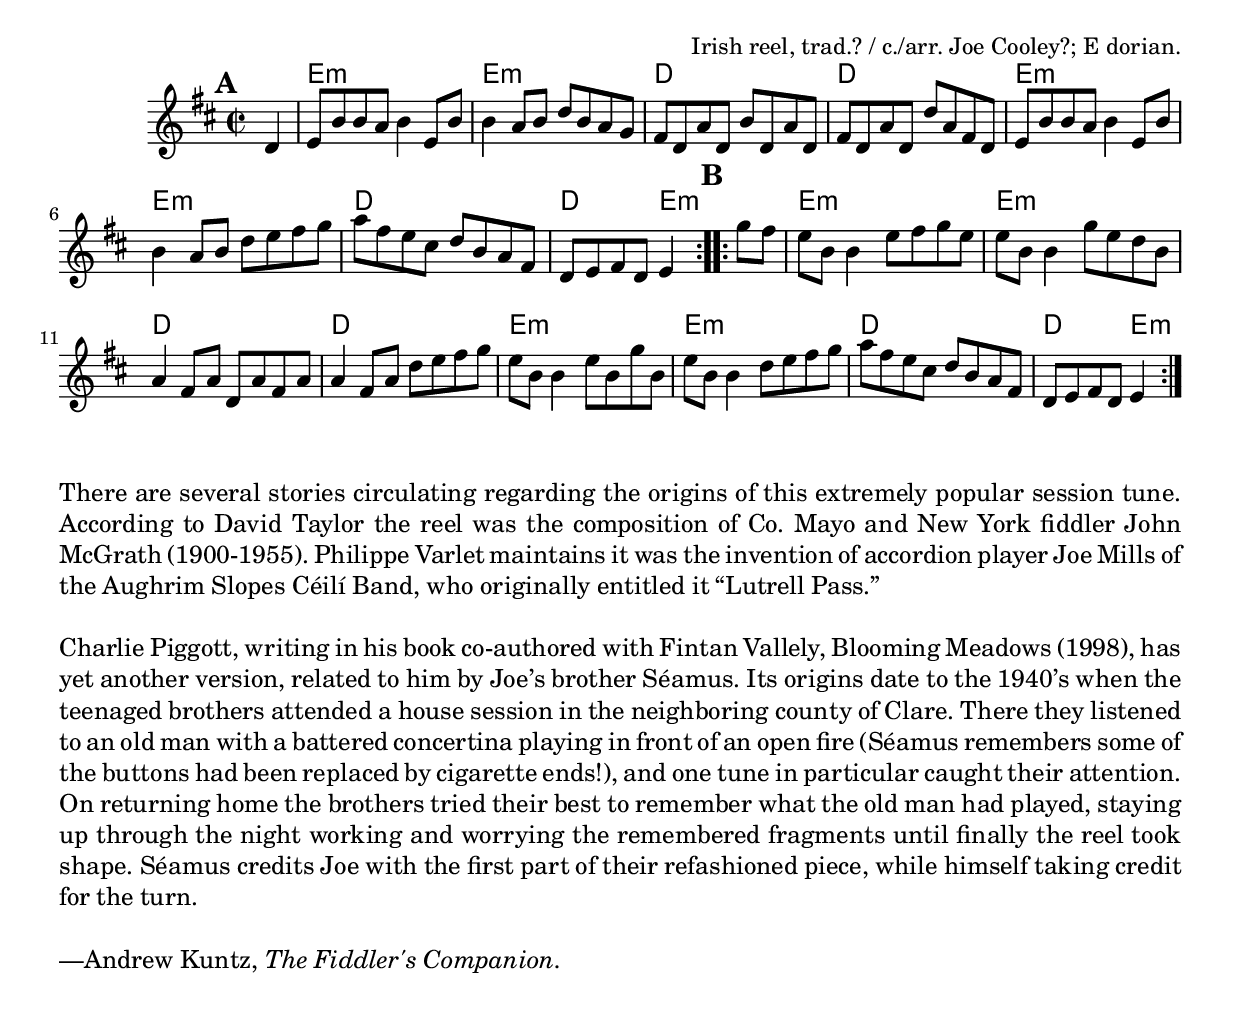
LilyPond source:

\version "2.18.2"
\include "util.ly"

\tocItem \markup "Cooley's Reel"

\score {
  <<
      \relative d' {
        \time 2/2
        \key e \dorian

        \repeat volta 2 {
          \mark \default
          \partial 4 d4 |
          e8 b' b a b4 e,8 b' |
          b4 a8 b d b a g |
          fis8 d a' d, b' d, a' d, |
          fis8 d a' d, d' a fis d |

          e8 b' b a b4 e,8 b' |
          b4 a8 b d e fis g |
          a8 fis e cis d b a fis |
          d8 e fis d e4
        }

        \repeat volta 2 {
          \mark \default
          g'8 fis |
          e8 b b4 e8 fis g e |
          e8 b b4 g'8 e d b |
          a4 fis8 a d, a' fis a |
          a4 fis8 a d e fis g |

          e8 b b4 e8 b g' b, |
          e8 b b4 d8 e fis g |
          a fis e cis d b a fis |
          d e fis d e4
        }
      }

      \new ChordNames {
        \chordmode {
          \time 2/2

          \repeat volta 2 {
            \partial 4 s4 |
            e1:m | e1:m | d1 | d1 |
            e1:m | e1:m | d1 | d2 e4:m
          }

          \repeat volta 2 {
            s4 |
            e1:m | e1:m | d1 | d1 |
            e1:m | e1:m | d1 | d2 e4:m
          }
        }
      }
  >>

  \header {
    title = "Cooley's Reel"
    opus = "Irish reel, trad.? / c./arr. Joe Cooley?; E dorian."
  }
}

\markuplist {
  \paragraph {
    There are several stories circulating regarding the origins of
    this extremely popular session tune. According to David Taylor
    the reel was the composition of Co. Mayo and New York fiddler
    John McGrath (1900-1955). Philippe Varlet maintains it was the
    invention of accordion player Joe Mills of the Aughrim Slopes
    Céilí Band, who originally entitled it “Lutrell Pass.”
  }
  \paragraph {
    Charlie Piggott, writing in his book co-authored with Fintan Vallely,
    Blooming Meadows (1998), has yet another version, related to him by
    Joe’s brother Séamus.  Its origins date to the 1940’s when the teenaged
    brothers attended a house session in the neighboring county of Clare.
    There they listened to an old man with a battered concertina playing
    in front of an open fire (Séamus remembers some of the buttons had
    been replaced by cigarette ends!), and one tune in particular caught
    their attention.  On returning home the brothers tried their best to
    remember what the old man had played, staying up through the night
    working and worrying the remembered fragments until finally the reel
    took shape. Séamus credits Joe with the first part of their refashioned
    piece, while himself taking credit for the turn.
  }
  \paragraph {
    —Andrew Kuntz, \italic{The Fiddler's Companion.}
  }
}